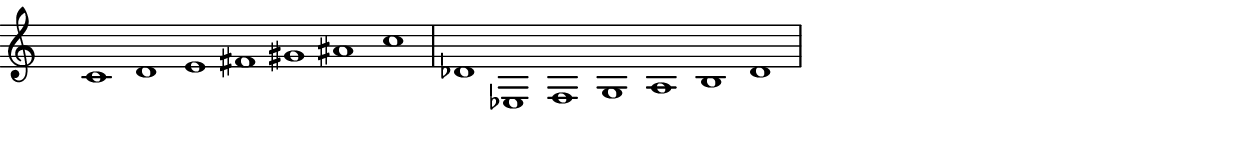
%
% $Id: whole-tone.ly 77 2009-06-29 20:47:13Z nicb $
%

\version "2.10.33"

\include "_setup.ly"

#(define (make-text-script x) 
   (make-music 'TextScriptEvent
               'direction DOWN
               'text (make-simple-markup x)))

#(define (add-text-script m x)
   (if (equal? (ly:music-property m 'name) 'EventChord)
       (set! (ly:music-property m 'elements)
             (cons (make-text-script x)
                  (ly:music-property m 'elements)))       
       (let ((es (ly:music-property m 'elements))
	     (e (ly:music-property m 'element)))
	 (map (lambda (y) (add-text-script y x)) es)
	 (if (ly:music? e)
	     (add-text-script e x))))
   m)

addScript =
#(define-music-function (parser location script music )
					( string? ly:music? )
		(add-text-script music script))

\score {
	\relative c' {
	  \override Score.MetronomeMark #'transparent = ##t
    \override Score.TimeSignature #'transparent = ##t
		\set Staff.midiInstrument = "acoustic grand"
		\key c \major
		\clef treble
	  \time 7/1
	  \tempo 1 = 120
	  \addScript "WT-0"
	  c1 d1 e1 fis1 gis1 ais1 c1 |
	  \addScript "WT-1"
	  des,1 es,1 f1 g1 a1 b1 des1 |
	}
  \midi{}
  \layout{}
}
